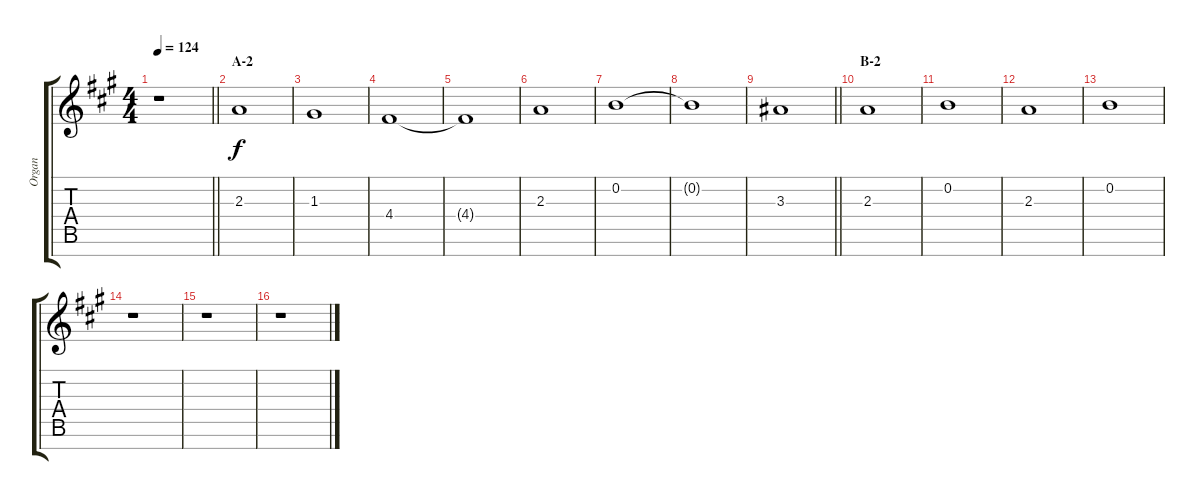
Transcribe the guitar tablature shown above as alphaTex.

\track ("Organ" "Organ") {instrument rockorgan}
\staff {score tabs}
\tuning (E5 B4 G4 D4 A3 E3 B2) {hide}
\ts (4 4)
\tempo 124
\clef g2
\barLineRight lightlight
\ks a
r.1{dy f} |
\section ("" "A-2")
2.3.1 |
1.3.1 |
4.4.1 |
4.4{t}.1 |
2.3.1 |
0.2.1 |
0.2{t}.1 |
\barLineRight lightlight
3.3.1 |
\section ("" "B-2")
2.3.1 |
0.2.1 |
2.3.1 |
0.2.1 |
r.1 |
r.1 |
r.1
